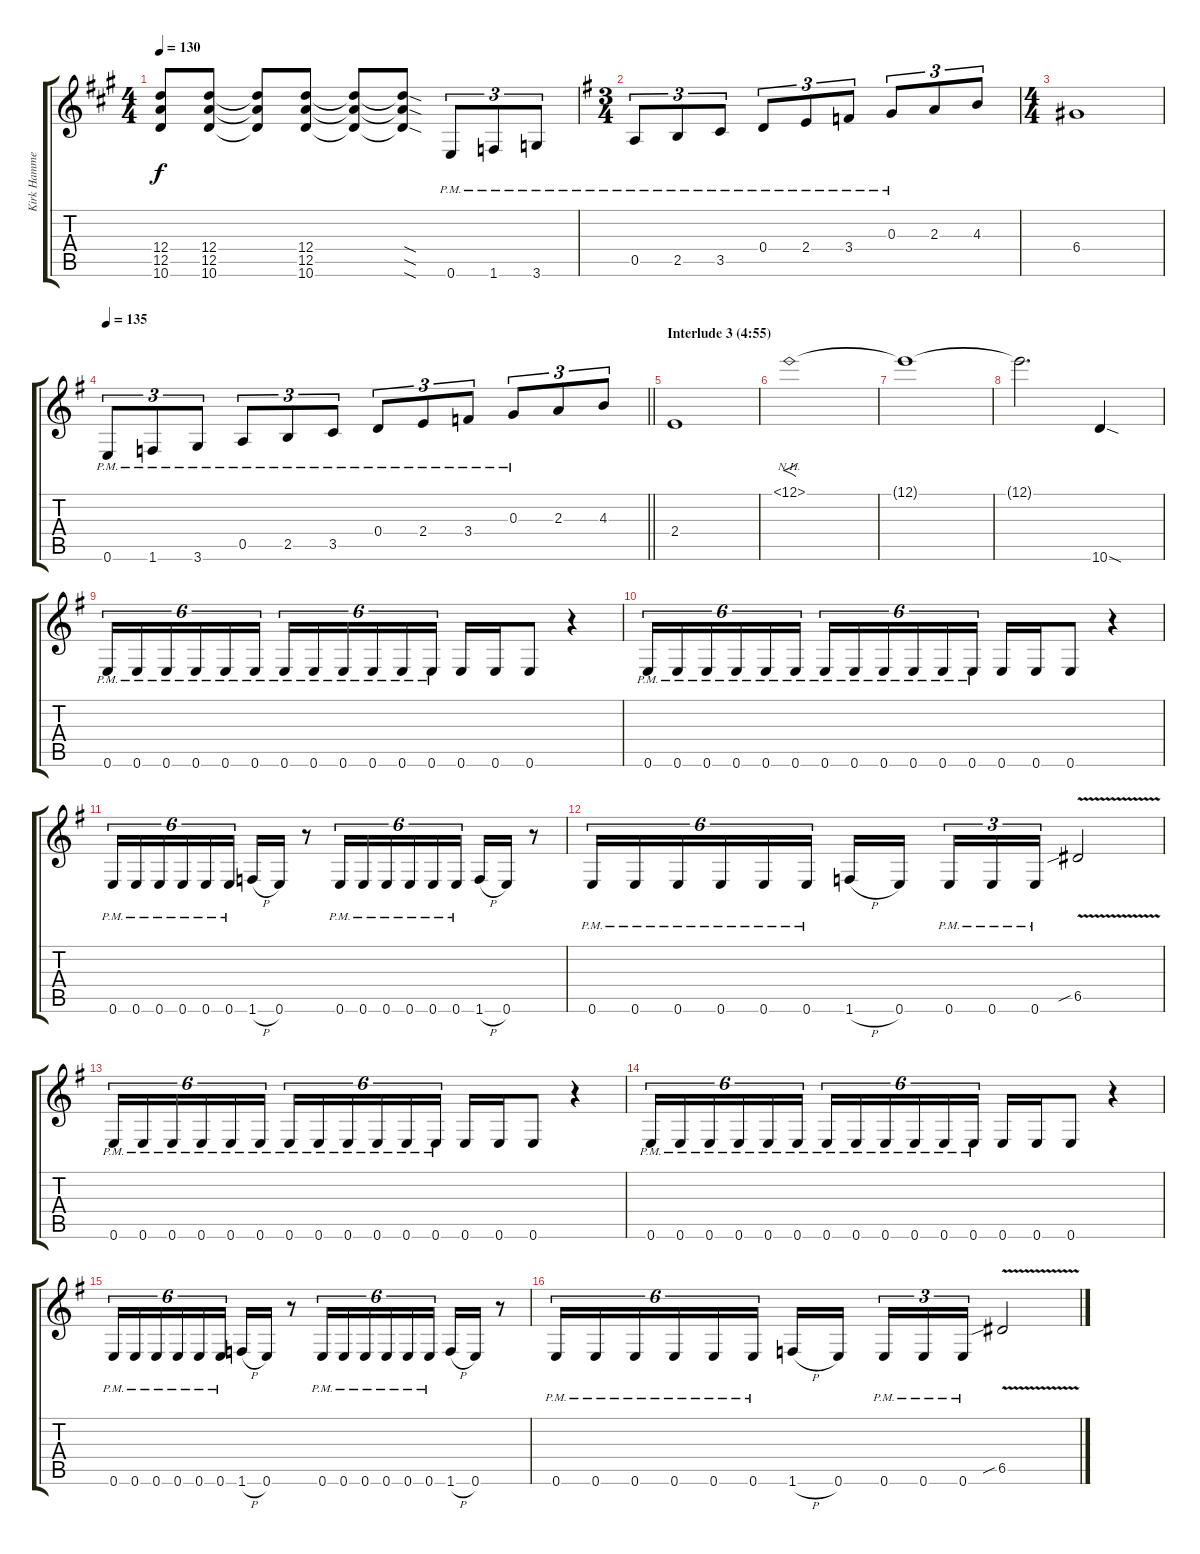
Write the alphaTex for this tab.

\track ("Kirk Hammet Rhythm Gtr." "Kirk Hamme") {instrument electricguitarclean}
\staff {score tabs}
\tuning (E4 B3 G3 D3 A2 E2) {hide}
\ts (4 4)
\tempo 130
\clef g2
\ks f#minor
(12.4 12.5 10.6).8{dy f} (12.4 12.5 10.6).8 (12.4{t} 12.5{t} 10.6{t}).8 (12.4 12.5 10.6).8 (12.4{t} 12.5{t} 10.6{t}).8 (12.4{sod t} 12.5{sod t} 10.6{sod t}).8 0.6{pm}.8{tu (3 2)} 1.6{pm}.8{tu (3 2)} 3.6{pm}.8{tu (3 2)} |
\ts (3 4)
\ks eminor
0.5{pm}.8{tu (3 2)} 2.5{pm}.8{tu (3 2)} 3.5{pm}.8{tu (3 2)} 0.4{pm}.8{tu (3 2)} 2.4{pm}.8{tu (3 2)} 3.4{pm}.8{tu (3 2)} 0.3{pm}.8{tu (3 2)} 2.3.8{tu (3 2)} 4.3.8{tu (3 2)} |
\ts (4 4)
6.4.1 |
\tempo 135
\barLineRight lightlight
0.6{pm}.8{tu (3 2)} 1.6{pm}.8{tu (3 2)} 3.6{pm}.8{tu (3 2)} 0.5{pm}.8{tu (3 2)} 2.5{pm}.8{tu (3 2)} 3.5{pm}.8{tu (3 2)} 0.4{pm}.8{tu (3 2)} 2.4{pm}.8{tu (3 2)} 3.4{pm}.8{tu (3 2)} 0.3{pm}.8{tu (3 2)} 2.3.8{tu (3 2)} 4.3.8{tu (3 2)} |
\section ("" "Interlude 3 (4:55)")
2.4.1 |
12.1{nh}.1{f} |
12.1{t}.1 |
12.1{t}.2{d} 10.6{sod}.4 |
0.6{pm}.16{tu (6 4)} 0.6{pm}.16{tu (6 4)} 0.6{pm}.16{tu (6 4)} 0.6{pm}.16{tu (6 4)} 0.6{pm}.16{tu (6 4)} 0.6{pm}.16{tu (6 4)} 0.6{pm}.16{tu (6 4)} 0.6{pm}.16{tu (6 4)} 0.6{pm}.16{tu (6 4)} 0.6{pm}.16{tu (6 4)} 0.6{pm}.16{tu (6 4)} 0.6{pm}.16{tu (6 4)} 0.6.16 0.6.16 0.6.8 r.4 |
0.6{pm}.16{tu (6 4)} 0.6{pm}.16{tu (6 4)} 0.6{pm}.16{tu (6 4)} 0.6{pm}.16{tu (6 4)} 0.6{pm}.16{tu (6 4)} 0.6{pm}.16{tu (6 4)} 0.6{pm}.16{tu (6 4)} 0.6{pm}.16{tu (6 4)} 0.6{pm}.16{tu (6 4)} 0.6{pm}.16{tu (6 4)} 0.6{pm}.16{tu (6 4)} 0.6{pm}.16{tu (6 4)} 0.6.16 0.6.16 0.6.8 r.4 |
0.6{pm}.16{tu (6 4)} 0.6{pm}.16{tu (6 4)} 0.6{pm}.16{tu (6 4)} 0.6{pm}.16{tu (6 4)} 0.6{pm}.16{tu (6 4)} 0.6{pm}.16{tu (6 4)} 1.6{h}.16 0.6.16 r.8 0.6{pm}.16{tu (6 4)} 0.6{pm}.16{tu (6 4)} 0.6{pm}.16{tu (6 4)} 0.6{pm}.16{tu (6 4)} 0.6{pm}.16{tu (6 4)} 0.6{pm}.16{tu (6 4)} 1.6{h}.16 0.6.16 r.8 |
0.6{pm}.16{tu (6 4)} 0.6{pm}.16{tu (6 4)} 0.6{pm}.16{tu (6 4)} 0.6{pm}.16{tu (6 4)} 0.6{pm}.16{tu (6 4)} 0.6{pm}.16{tu (6 4)} 1.6{h}.16 0.6.16{beam splitsecondary} 0.6{pm}.16{tu (3 2)} 0.6{pm}.16{tu (3 2)} 0.6{pm}.16{tu (3 2)} 6.5{v sib}.2 |
0.6{pm}.16{tu (6 4)} 0.6{pm}.16{tu (6 4)} 0.6{pm}.16{tu (6 4)} 0.6{pm}.16{tu (6 4)} 0.6{pm}.16{tu (6 4)} 0.6{pm}.16{tu (6 4)} 0.6{pm}.16{tu (6 4)} 0.6{pm}.16{tu (6 4)} 0.6{pm}.16{tu (6 4)} 0.6{pm}.16{tu (6 4)} 0.6{pm}.16{tu (6 4)} 0.6{pm}.16{tu (6 4)} 0.6.16 0.6.16 0.6.8 r.4 |
0.6{pm}.16{tu (6 4)} 0.6{pm}.16{tu (6 4)} 0.6{pm}.16{tu (6 4)} 0.6{pm}.16{tu (6 4)} 0.6{pm}.16{tu (6 4)} 0.6{pm}.16{tu (6 4)} 0.6{pm}.16{tu (6 4)} 0.6{pm}.16{tu (6 4)} 0.6{pm}.16{tu (6 4)} 0.6{pm}.16{tu (6 4)} 0.6{pm}.16{tu (6 4)} 0.6{pm}.16{tu (6 4)} 0.6.16 0.6.16 0.6.8 r.4 |
0.6{pm}.16{tu (6 4)} 0.6{pm}.16{tu (6 4)} 0.6{pm}.16{tu (6 4)} 0.6{pm}.16{tu (6 4)} 0.6{pm}.16{tu (6 4)} 0.6{pm}.16{tu (6 4)} 1.6{h}.16 0.6.16 r.8 0.6{pm}.16{tu (6 4)} 0.6{pm}.16{tu (6 4)} 0.6{pm}.16{tu (6 4)} 0.6{pm}.16{tu (6 4)} 0.6{pm}.16{tu (6 4)} 0.6{pm}.16{tu (6 4)} 1.6{h}.16 0.6.16 r.8 |
0.6{pm}.16{tu (6 4)} 0.6{pm}.16{tu (6 4)} 0.6{pm}.16{tu (6 4)} 0.6{pm}.16{tu (6 4)} 0.6{pm}.16{tu (6 4)} 0.6{pm}.16{tu (6 4)} 1.6{h}.16 0.6.16{beam splitsecondary} 0.6{pm}.16{tu (3 2)} 0.6{pm}.16{tu (3 2)} 0.6{pm}.16{tu (3 2)} 6.5{v sib}.2
